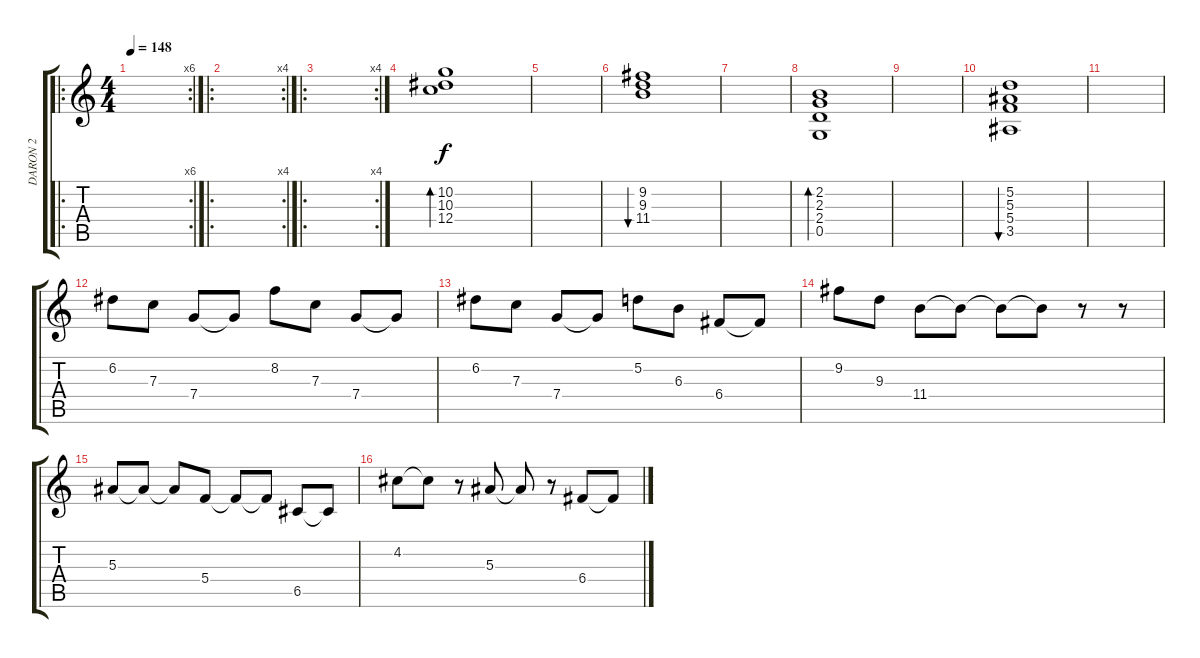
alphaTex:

\track ("DARON 2" "DARON 2") {instrument electricguitarclean}
\staff {score tabs}
\tuning (D4 A3 F3 C3 G2 C2) {hide}
\ro
\rc 6
\ts (4 4)
\tempo 148
\clef g2
\ks c
|
\ro
\rc 4
|
\ro
\rc 4
|
(10.2 10.3 12.4).1{bd 480} |
|
(9.2 9.3 11.4).1{bu 480} |
|
(2.2 2.3 2.4 0.5).1{bd 480 dy f} |
|
(5.2 5.3 5.4 3.5).1{bu 480} |
|
6.2.8 7.3.8 7.4.8 7.4{t}.8 8.2.8 7.3.8 7.4.8 7.4{t}.8 |
6.2.8 7.3.8 7.4.8 7.4{t}.8 5.2.8 6.3.8 6.4.8 6.4{t}.8 |
9.2.8 9.3.8 11.4.8 11.4{t}.8 11.4{t}.8 11.4{t}.8 r.8 r.8 |
5.3.8 5.3{t}.8 5.3{t}.8 5.4.8 5.4{t}.8 5.4{t}.8 6.5.8 6.5{t}.8 |
4.2.8 4.2{t}.8 r.8 5.3.8 5.3{t}.8 r.8 6.4.8 6.4{t}.8
